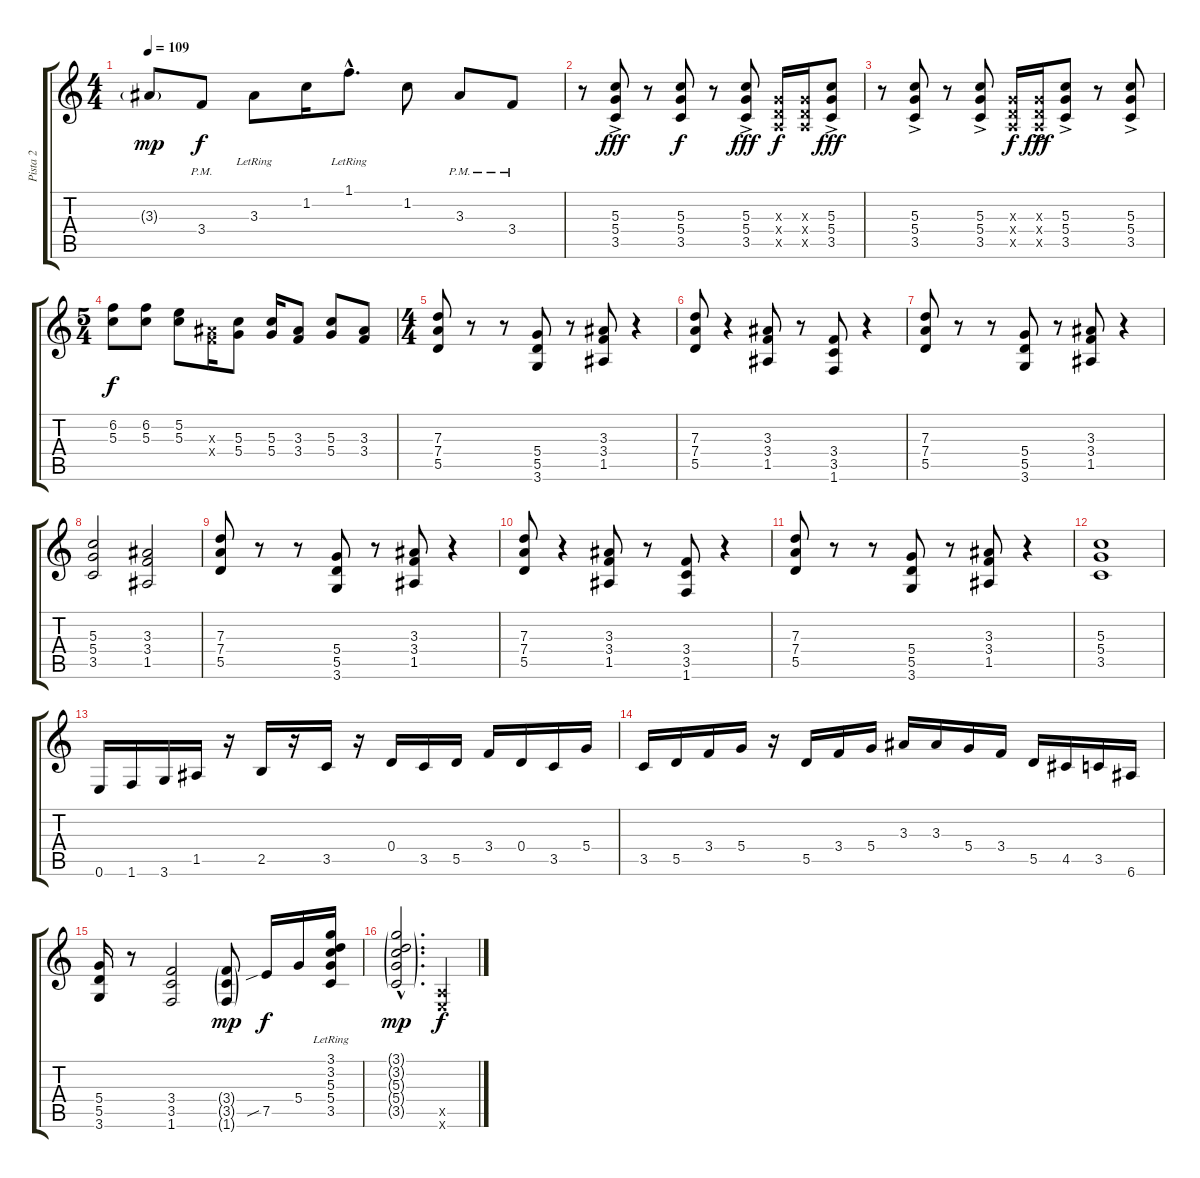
\track ("Pista 2" "Pista 2") {instrument distortionguitar}
\staff {score tabs}
\tuning (E4 B3 G3 D3 A2 E2) {hide}
\ts (4 4)
\tempo 109
\clef g2
\ks c
3.3{g}.8{dy mp} 3.4{pm}.8{dy f} 3.3{lr}.8 1.2.16 1.1{hac lr}.8{d} 1.2.8 3.3{pm}.8 3.4{pm}.8 |
r.8 (5.3{ac} 5.4 3.5).8{dy fff} r.8 (5.3 5.4 3.5).8{dy f} r.8 (5.3{ac} 5.4 3.5).8{dy fff} (0.3{x} 0.4{x} 0.5{x}).16{dy f} (0.3{x} 0.4{x} 0.5{x}).16 (5.3 5.4 3.5{ac}).8{dy fff} |
r.8 (5.3{ac} 5.4 3.5).8 r.8 (5.3{ac} 5.4 3.5).8 (0.3{x} 0.4{x} 0.5{x}).16{dy f} (0.3{ac x} 0.4{x} 0.5{x}).16{dy fff} (5.3{ac} 5.4 3.5).8 r.8 (5.3{ac} 5.4 3.5).8 |
\ts (5 4)
(6.2 5.3).8{dy f} (6.2 5.3).8 (5.2 5.3).8 (3.3{x} 3.4{x}).16 (5.3 5.4).8 (5.3 5.4).16 (3.3 3.4).8 (5.3 5.4).8 (3.3 3.4).8 |
\ts (4 4)
(7.3 7.4 5.5).8 r.8 r.8 (5.4 5.5 3.6).8 r.8 (3.3 3.4 1.5).8 r.4 |
(7.3 7.4 5.5).8 r.4 (3.3 3.4 1.5).8 r.8 (3.4 3.5 1.6).8 r.4 |
(7.3 7.4 5.5).8 r.8 r.8 (5.4 5.5 3.6).8 r.8 (3.3 3.4 1.5).8 r.4 |
(5.3 5.4 3.5).2 (3.3 3.4 1.5).2 |
(7.3 7.4 5.5).8 r.8 r.8 (5.4 5.5 3.6).8 r.8 (3.3 3.4 1.5).8 r.4 |
(7.3 7.4 5.5).8 r.4 (3.3 3.4 1.5).8 r.8 (3.4 3.5 1.6).8 r.4 |
(7.3 7.4 5.5).8 r.8 r.8 (5.4 5.5 3.6).8 r.8 (3.3 3.4 1.5).8 r.4 |
(5.3 5.4 3.5).1 |
0.6.16 1.6.16 3.6.16 1.5.16 r.16 2.5.16 r.16 3.5.16 r.16 0.4.16 3.5.16 5.5.16 3.4.16 0.4.16 3.5.16 5.4.16 |
3.5.16 5.5.16 3.4.16 5.4.16 r.16 5.5.16 3.4.16 5.4.16 3.3.16 3.3.16 5.4.16 3.4.16 5.5.16 4.5.16 3.5.16 6.6.16 |
(5.4 5.5 3.6).16 r.8 (3.4 3.5 1.6).2 (3.4{g} 3.5{g} 1.6{g}).8{dy mp} 7.5{sib}.16{dy f} 5.4.16 (3.1{lr} 3.2{lr} 5.3{lr} 5.4{lr} 3.5{lr}).16 |
(3.1{g hac} 3.2{g hac} 5.3{g hac} 5.4{g hac} 3.5{g hac}).2{d dy mp} (0.5{x} 0.6{x}).4{dy f}
